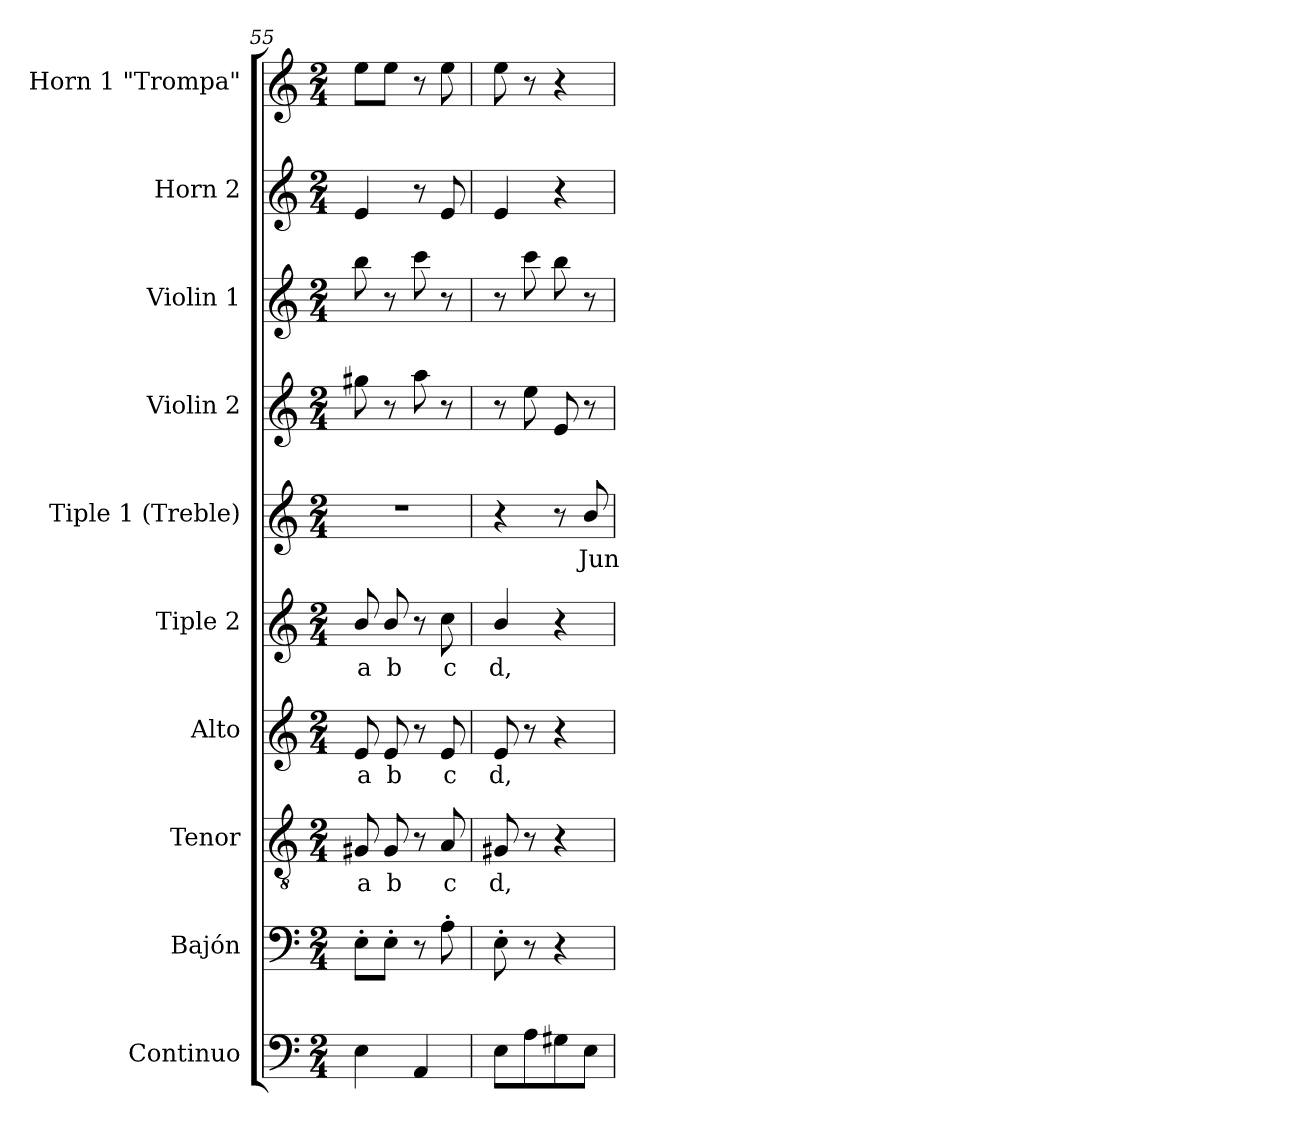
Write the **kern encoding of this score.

**kern	**kern	**kern	**text	**kern	**text	**kern	**text	**kern	**text	**kern	**kern	**kern	**kern
*part10	*part9	*part8	*part8	*part7	*part7	*part6	*part6	*part5	*part5	*part4	*part3	*part2	*part1
*staff10	*staff9	*staff8	*staff8	*staff7	*staff7	*staff6	*staff6	*staff5	*staff5	*staff4	*staff3	*staff2	*staff1
*I"Continuo	*I"Bajón	*I"Tenor	*	*I"Alto	*	*I"Tiple 2	*	*I"Tiple 1 (Treble)	*	*I"Violin 2	*I"Violin 1	*I"Horn 2	*I"Horn 1 "Trompa"
*I'Cont.	*	*I'T.	*	*I'A.	*	*	*	*	*	*I'Vln. 2	*I'Vln. 1	*I'Hn 1.	*I'Hn 1.
!!LO:LB:g=z
*clefF4	*clefF4	*clefGv2	*	*clefG2	*	*clefG2	*	*clefG2	*	*clefG2	*clefG2	*clefG2	*clefG2
*	*	*ITrd7c12	*	*	*	*	*	*	*	*	*	*ITrd7c12	*ITrd7c12
*k[]	*k[]	*k[]	*	*k[]	*	*k[]	*	*k[]	*	*k[]	*k[]	*k[]	*k[]
*C:	*C:	*C:	*	*C:	*	*C:	*	*C:	*	*C:	*C:	*C:	*C:
*M2/4	*M2/4	*M2/4	*	*M2/4	*	*M2/4	*	*M2/4	*	*M2/4	*M2/4	*M2/4	*M2/4
=55	=55	=55	=55	=55	=55	=55	=55	=55	=55	=55	=55	=55	=55
!	!	!	!LO:LY:b:color=#000000	!	!	!	!	!	!	!	!	!	!
!	!	!	!	!	!LO:LY:b:color=#000000	!	!	!	!	!	!	!	!
!	!	!	!	!	!	!	!LO:LY:b:color=#000000	!LO:N:vis=1	!	!	!	!	!
4Ei\	8E'i\L	8GG#Xi/	a	8ei/	a	8bi/	a	2r	.	8gg#Xi\	8bbi\	4Ei/	8ei\L
!	!	!	!LO:LY:b:color=#000000	!	!	!	!	!	!	!	!	!	!
!	!	!	!	!	!LO:LY:b:color=#000000	!	!	!	!	!	!	!	!
!	!	!	!	!	!	!	!LO:LY:b:color=#000000	!	!	!	!	!	!
.	8E'i\J	8GG#i/	b	8ei/	b	8bi/	b	.	.	8r	8r	.	8ei\J
4AAi/	8r	8r	.	8r	.	8r	.	.	.	8aai\	8ccci\	8r	8r
!	!	!	!LO:LY:b:color=#000000	!	!	!	!	!	!	!	!	!	!
!	!	!	!	!	!LO:LY:b:color=#000000	!	!	!	!	!	!	!	!
!	!	!	!	!	!	!	!LO:LY:b:color=#000000	!	!	!	!	!	!
.	8A'i\	8AAi/	c	8ei/	c	8cci\	c	.	.	8r	8r	8Ei/	8ei\
=56	=56	=56	=56	=56	=56	=56	=56	=56	=56	=56	=56	=56	=56
!	!	!	!LO:LY:b:color=#000000	!	!	!	!	!	!	!	!	!	!
!	!	!	!	!	!LO:LY:b:color=#000000	!	!	!	!	!	!	!	!
!	!	!	!	!	!	!	!LO:LY:b:color=#000000	!	!	!	!	!	!
8Ei\L	8E'i\	8GG#Xi/	d,	8ei/	d,	4bi/	d,	4r	.	8r	8r	4Ei/	8ei\
8Ai\	8r	8r	.	8r	.	.	.	.	.	8eei\	8ccci\	.	8r
8G#Xi\	4r	4r	.	4r	.	4r	.	8r	.	8ei/	8bbi\	4r	4r
!	!	!	!	!	!	!	!	!	!LO:LY:b:color=#000000	!	!	!	!
8Ei\J	.	.	.	.	.	.	.	8bi/	Jun-	8r	8r	.	.
=	=	=	=	=	=	=	=	=	=	=	=	=	=
*-	*-	*-	*-	*-	*-	*-	*-	*-	*-	*-	*-	*-	*-
